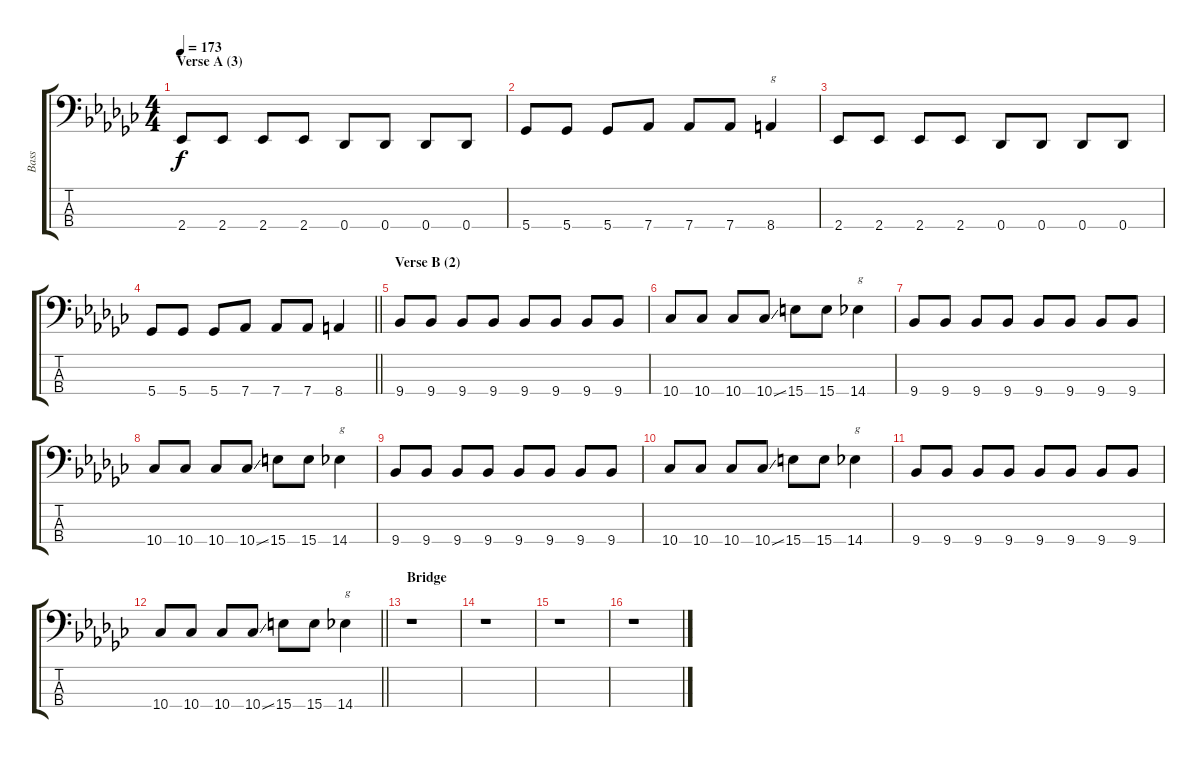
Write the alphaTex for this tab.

\track ("Bass" "Bass") {instrument electricbasspick}
\staff {score tabs}
\tuning (Gb2 Db2 Ab1 Db1) {hide}
\ts (4 4)
\section ("" "Verse A (3)")
\tempo 173
\clef f4
\ks ebminor
2.4.8{dy f} 2.4.8 2.4.8 2.4.8 0.4.8 0.4.8 0.4.8 0.4.8 |
5.4.8 5.4.8 5.4.8 7.4.8 7.4.8 7.4.8 8.4.4{txt "g"} |
2.4.8 2.4.8 2.4.8 2.4.8 0.4.8 0.4.8 0.4.8 0.4.8 |
\barLineRight lightlight
5.4.8 5.4.8 5.4.8 7.4.8 7.4.8 7.4.8 8.4.4 |
\section ("" "Verse B (2)")
9.4.8 9.4.8 9.4.8 9.4.8 9.4.8 9.4.8 9.4.8 9.4.8 |
10.4.8 10.4.8 10.4.8 10.4{ss}.8 15.4.8 15.4.8 14.4.4{txt "g"} |
9.4.8 9.4.8 9.4.8 9.4.8 9.4.8 9.4.8 9.4.8 9.4.8 |
10.4.8 10.4.8 10.4.8 10.4{ss}.8 15.4.8 15.4.8 14.4.4{txt "g"} |
9.4.8 9.4.8 9.4.8 9.4.8 9.4.8 9.4.8 9.4.8 9.4.8 |
10.4.8 10.4.8 10.4.8 10.4{ss}.8 15.4.8 15.4.8 14.4.4{txt "g"} |
9.4.8 9.4.8 9.4.8 9.4.8 9.4.8 9.4.8 9.4.8 9.4.8 |
\barLineRight lightlight
10.4.8 10.4.8 10.4.8 10.4{ss}.8 15.4.8 15.4.8 14.4.4{txt "g"} |
\section ("" "Bridge")
r.1 |
r.1 |
r.1 |
r.1
